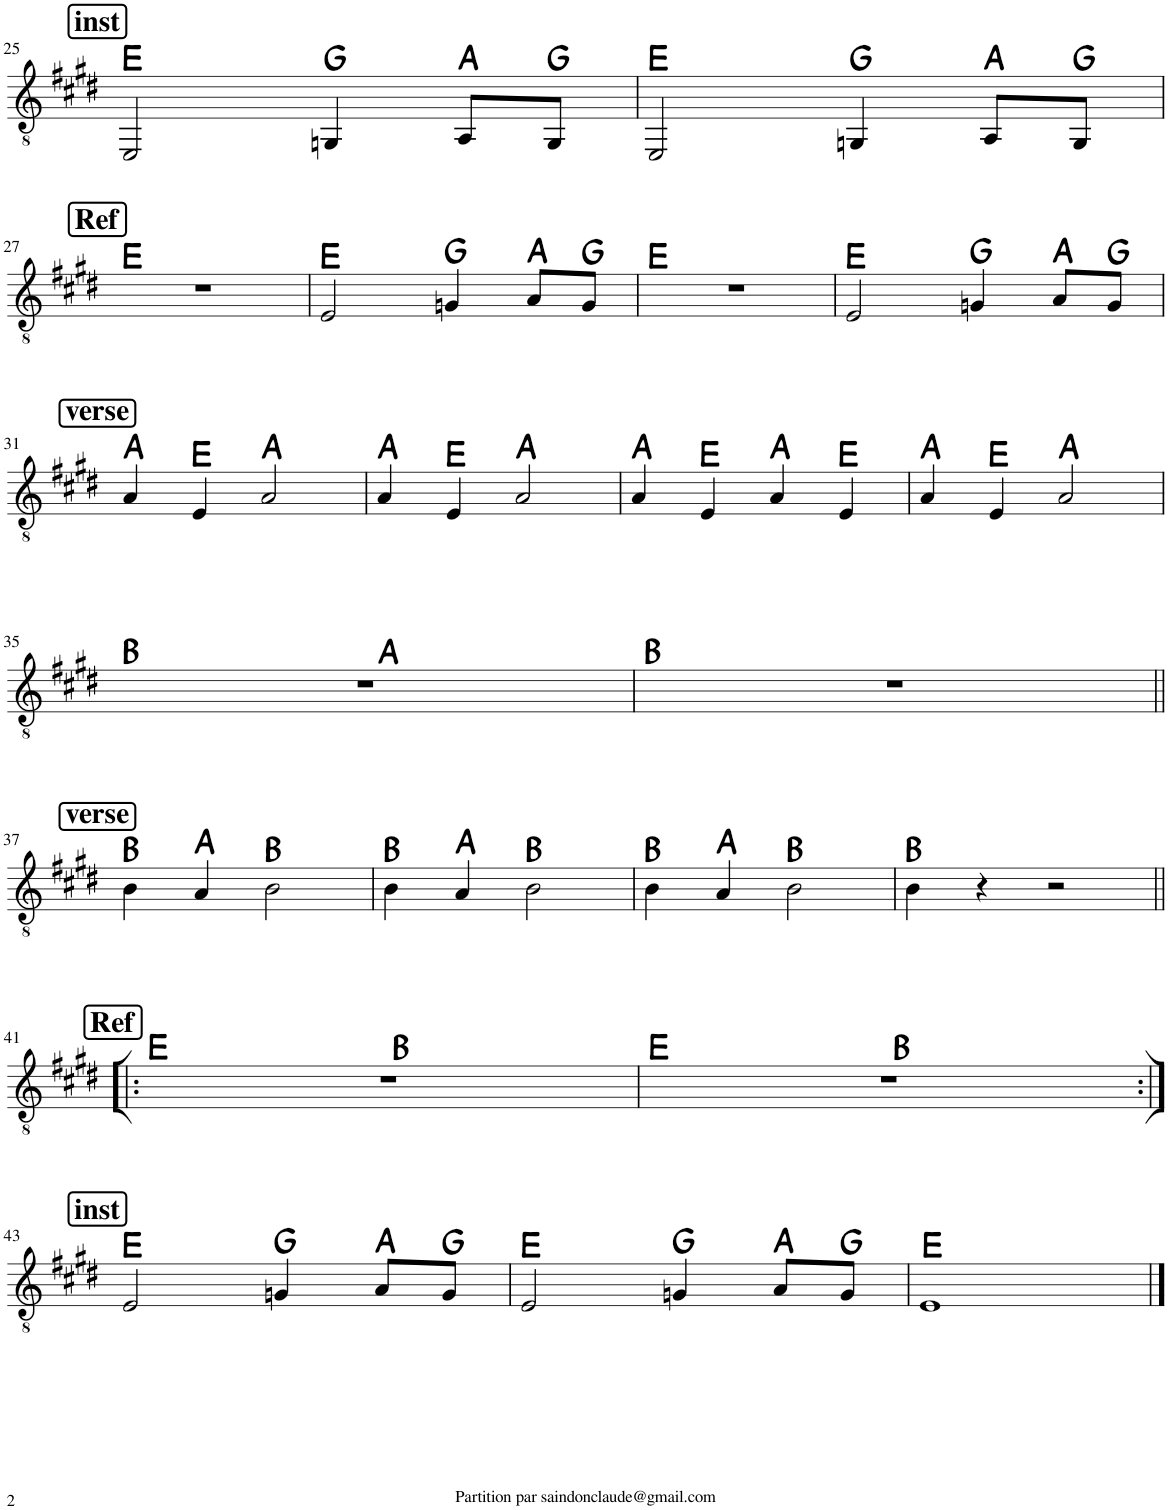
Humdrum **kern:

**kern	**harte
*part1	*part1
*staff1	*
*I"Classical Guitar	*
*I'Guit.	*
!!LO:PB:g=z
*clefGv2	*
*k[f#c#g#d#]	*
*M4/4	*
!!LO:REH:place=s1:a:B:rj:fs=14:t=inst
=25	=25
2EE/	E:maj
4GGn/	G:maj
8AA/L	A:maj
8GG/J	G:maj
=26	=26
2EE/	E:maj
4GGn/	G:maj
8AA/L	A:maj
8GG/J	G:maj
!!LO:LB:g=z
!!LO:REH:place=s1:a:B:rj:fs=14:t=Ref
=27	=27
1r	E:maj
=28	=28
2E/	E:maj
4Gn/	G:maj
8A/L	A:maj
8G/J	G:maj
=29	=29
1r	E:maj
=30	=30
2E/	E:maj
4Gn/	G:maj
8A/L	A:maj
8G/J	G:maj
!!LO:LB:g=z
!!LO:REH:place=s1:a:B:rj:fs=14:t=verse
=31	=31
4A/	A:maj
4E/	E:maj
2A/	A:maj
=32	=32
4A/	A:maj
4E/	E:maj
2A/	A:maj
=33	=33
4A/	A:maj
4E/	E:maj
4A/	A:maj
4E/	E:maj
=34	=34
4A/	A:maj
4E/	E:maj
2A/	A:maj
!!LO:LB:g=z
=35	=35
*^	*
1r	2ryy	B:maj
.	2ryy	A:maj
*v	*v	*
=36	=36
1r	B:maj
!!LO:LB:g=z
!!LO:REH:place=s1:a:B:rj:fs=14:t=verse
=37||	=37||
4B\	B:maj
4A/	A:maj
2B\	B:maj
=38	=38
4B\	B:maj
4A/	A:maj
2B\	B:maj
=39	=39
4B\	B:maj
4A/	A:maj
2B\	B:maj
=40	=40
4B\	B:maj
4r	.
2r	.
!!LO:LB:g=z
!!LO:REH:place=s1:a:B:rj:fs=14:t=Ref
=41!|:	=41!|:
*^	*
1r	2ryy	E:maj
.	2ryy	B:maj
=42	=42	=42
1r	2ryy	E:maj
.	2ryy	B:maj
*v	*v	*
!!LO:LB:g=z
!!LO:REH:place=s1:a:B:rj:fs=14:t=inst
=43:|!	=43:|!
2E/	E:maj
4Gn/	G:maj
8A/L	A:maj
8G/J	G:maj
=44	=44
2E/	E:maj
4Gn/	G:maj
8A/L	A:maj
8G/J	G:maj
=45	=45
1E	E:maj
==	==
*-	*-
